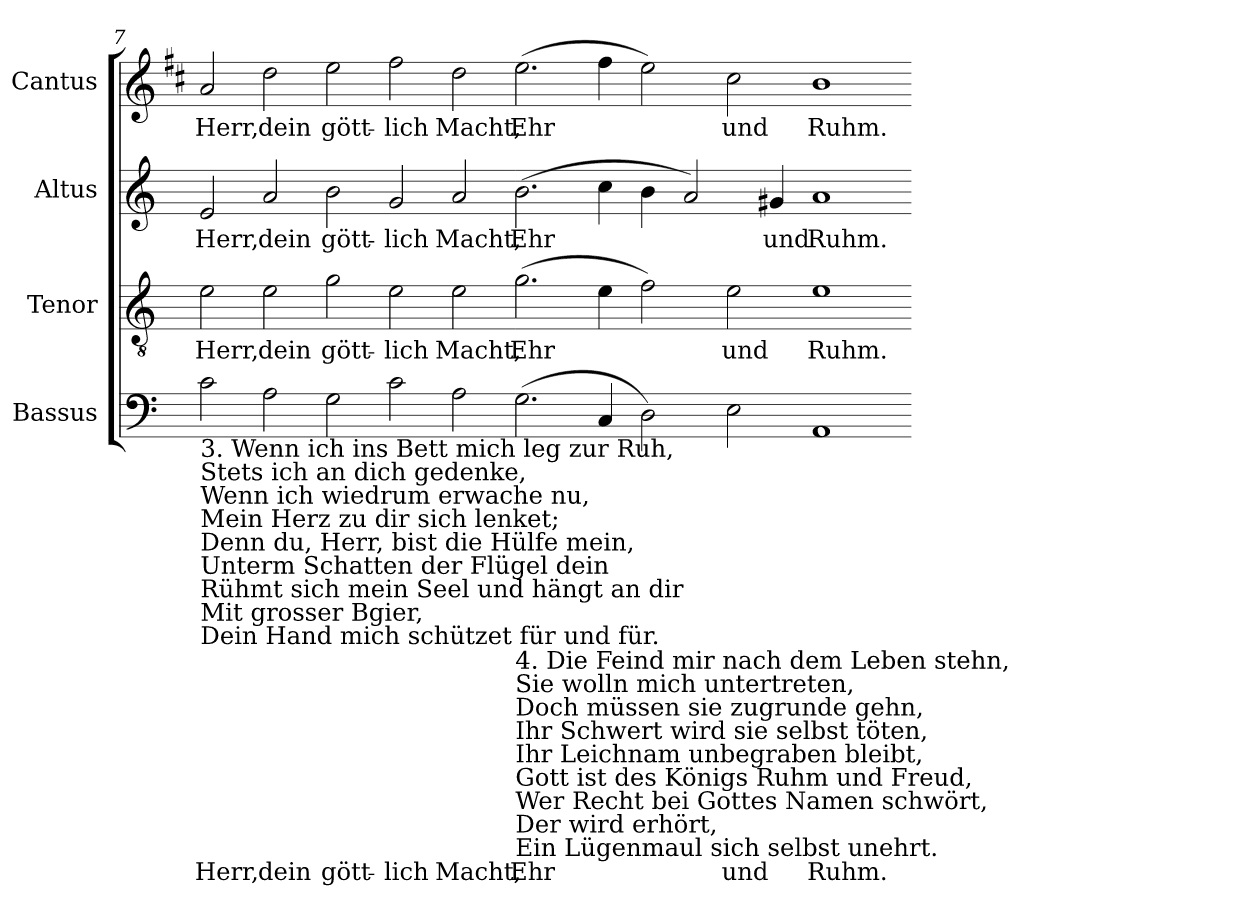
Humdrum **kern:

**kern	**text	**kern	**text	**kern	**text	**kern	**text
*part4	*part4	*part3	*part3	*part2	*part2	*part1	*part1
*staff4	*staff4	*staff3	*staff3	*staff2	*staff2	*staff1	*staff1
*I"Bassus	*	*I"Tenor	*	*I"Altus	*	*I"Cantus	*
*clefF4	*	*clefGv2	*	*clefG2	*	*clefG2	*
*	*	*	*	*	*	*ITrd1c2	*
*k[]	*	*k[]	*	*k[]	*	*k[]	*
*C:	*	*C:	*	*C:	*	*C:	*
=7	=7	=7	=7	=7	=7	=7	=7
!LO:TX:b:t=3. Wenn ich ins Bett mich leg zur Ruh,\nStets ich an dich gedenke,\nWenn ich wiedrum erwache nu,\nMein Herz zu dir sich lenket;\nDenn du, Herr, bist die Hülfe mein,\nUnterm Schatten der Flügel dein\nRühmt sich mein Seel und hängt an dir\nMit grosser Bgier,\nDein Hand mich schützet für und für.	!	!	!	!	!	!	!
!	!LO:LY:b	!	!LO:LY:b	!	!LO:LY:b	!	!LO:LY:b
2c	Herr,	2e	Herr,	2e	Herr,	2g	Herr,
!	!LO:LY:b	!	!LO:LY:b	!	!LO:LY:b	!	!LO:LY:b
2A	dein	2e	dein	2a	dein	2cc	dein
!	!LO:LY:b	!	!LO:LY:b	!	!LO:LY:b	!	!LO:LY:b
2G	gött-	2g	gött-	2b	gött-	2dd	gött-
!	!LO:LY:b	!	!LO:LY:b	!	!LO:LY:b	!	!LO:LY:b
2c	-lich	2e	-lich	2g	-lich	2ee	-lich
!	!LO:LY:b	!	!LO:LY:b	!	!LO:LY:b	!	!LO:LY:b
2A	Macht,	2e	Macht,	2a	Macht,	2cc	Macht,
!LO:TX:b:t=4. Die Feind mir nach dem Leben stehn,\nSie wolln mich untertreten,\nDoch müssen sie zugrunde gehn,\nIhr Schwert wird sie selbst töten,\nIhr Leichnam unbegraben bleibt,\nGott ist des Königs Ruhm und Freud,\nWer Recht bei Gottes Namen schwört,\nDer wird erhört,\nEin Lügenmaul sich selbst unehrt.	!	!	!	!	!	!	!
!	!LO:LY:b	!	!LO:LY:b	!	!LO:LY:b	!	!LO:LY:b
(>2.G	Ehr	(>2.g	Ehr	(>2.b	Ehr	(>2.dd	Ehr
4C	.	4e	.	4cc	.	4ee	.
2D)	.	2f)	.	4b	.	2dd)	.
.	.	.	.	2a)	.	.	.
!	!LO:LY:b	!	!LO:LY:b	!	!	!	!LO:LY:b
2E	und	2e	und	.	.	2b	und
!	!	!	!	!	!LO:LY:b	!	!
.	.	.	.	4g#X	und	.	.
!	!LO:LY:b	!	!LO:LY:b	!	!LO:LY:b	!	!LO:LY:b
1AA	Ruhm.	1e	Ruhm.	1a	Ruhm.	1a	Ruhm.
=-	=-	=-	=-	=-	=-	=-	=-
*-	*-	*-	*-	*-	*-	*-	*-
